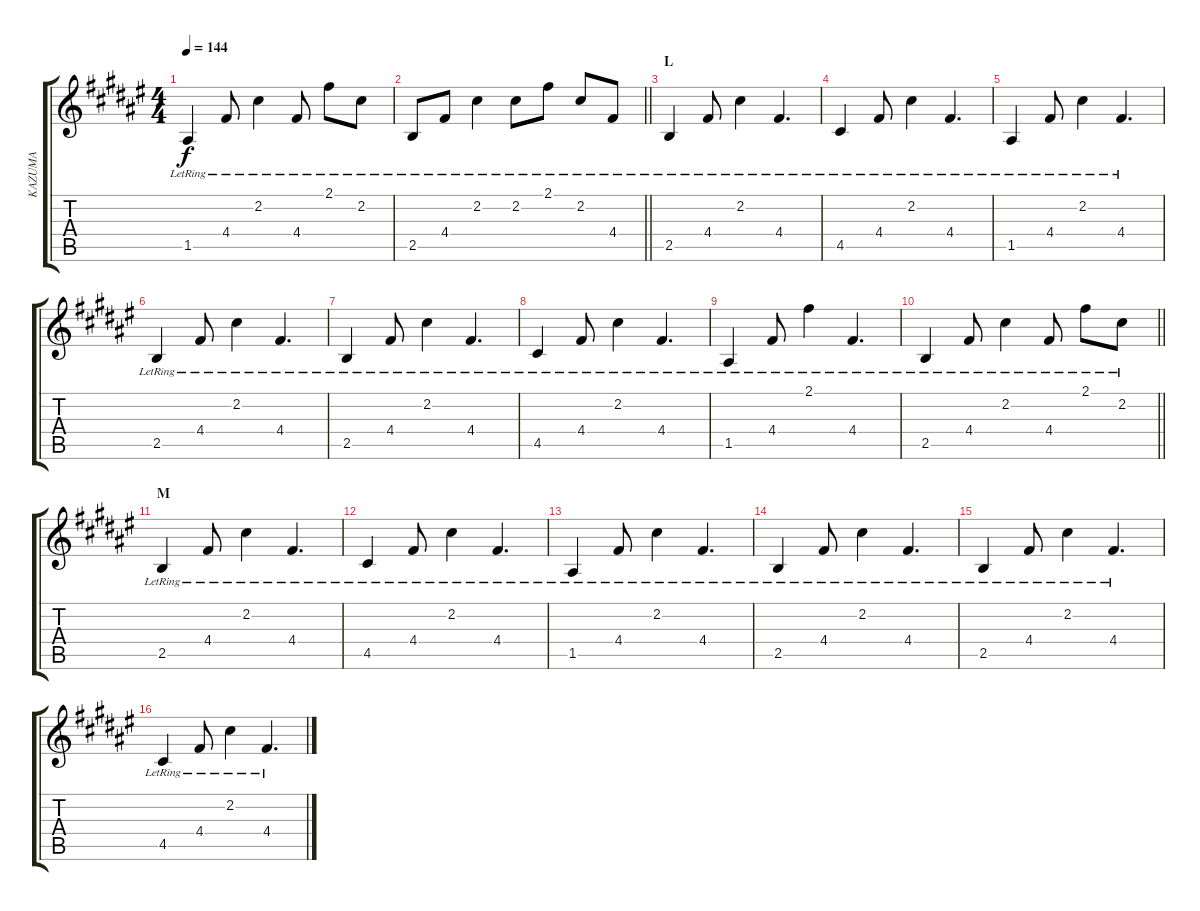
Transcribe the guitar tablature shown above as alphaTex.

\track ("KAZUMA" "KAZUMA") {instrument electricguitarclean}
\staff {score tabs}
\tuning (E4 B3 G3 D3 A2 E2) {hide}
\ts (4 4)
\tempo 144
\clef g2
\ks d#minor
1.5{lr}.4{dy f} 4.4{lr}.8 2.2{lr}.4 4.4{lr}.8 2.1{lr}.8 2.2{lr}.8 |
\barLineRight lightlight
2.5{lr}.8 4.4{lr}.8 2.2{lr}.4 2.2{lr}.8 2.1{lr}.8 2.2{lr}.8 4.4{lr}.8 |
\section ("" "L")
2.5{lr}.4{instrument electricguitarclean} 4.4{lr}.8 2.2{lr}.4 4.4{lr}.4{d} |
4.5{lr}.4 4.4{lr}.8 2.2{lr}.4 4.4{lr}.4{d} |
1.5{lr}.4 4.4{lr}.8 2.2{lr}.4 4.4{lr}.4{d} |
2.5{lr}.4 4.4{lr}.8 2.2{lr}.4 4.4{lr}.4{d} |
2.5{lr}.4 4.4{lr}.8 2.2{lr}.4 4.4{lr}.4{d} |
4.5{lr}.4 4.4{lr}.8 2.2{lr}.4 4.4{lr}.4{d} |
1.5{lr}.4 4.4{lr}.8 2.1{lr}.4 4.4{lr}.4{d} |
\barLineRight lightlight
2.5{lr}.4 4.4{lr}.8 2.2{lr}.4 4.4{lr}.8 2.1{lr}.8 2.2{lr}.8 |
\section ("" "M")
2.5{lr}.4{instrument electricguitarclean} 4.4{lr}.8 2.2{lr}.4 4.4{lr}.4{d} |
4.5{lr}.4 4.4{lr}.8 2.2{lr}.4 4.4{lr}.4{d} |
1.5{lr}.4 4.4{lr}.8 2.2{lr}.4 4.4{lr}.4{d} |
2.5{lr}.4 4.4{lr}.8 2.2{lr}.4 4.4{lr}.4{d} |
2.5{lr}.4 4.4{lr}.8 2.2{lr}.4 4.4{lr}.4{d} |
4.5{lr}.4 4.4{lr}.8 2.2{lr}.4 4.4{lr}.4{d}
